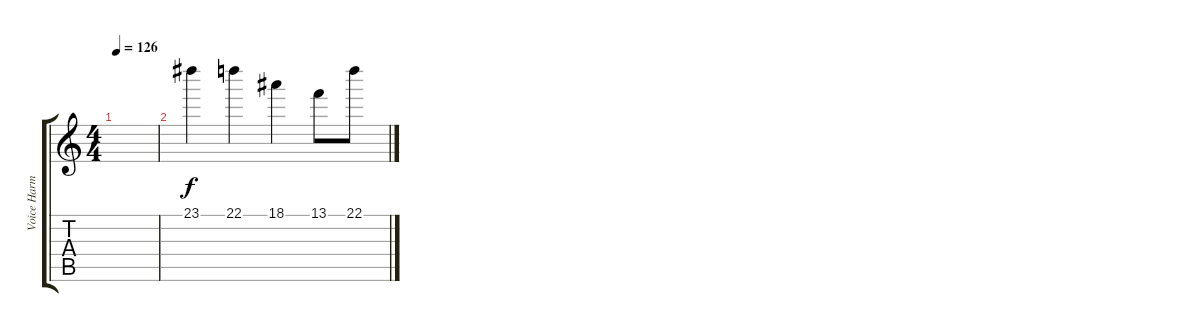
\track ("Voice Harmony" "Voice Harm") {instrument acousticguitarnylon}
\staff {score tabs}
\tuning (E4 B3 G3 D3 A2 E2) {hide}
\ts (4 4)
\tempo 126
\clef g2
\ks c
|
23.1.4 22.1.4 18.1.4 13.1.8 22.1.8
